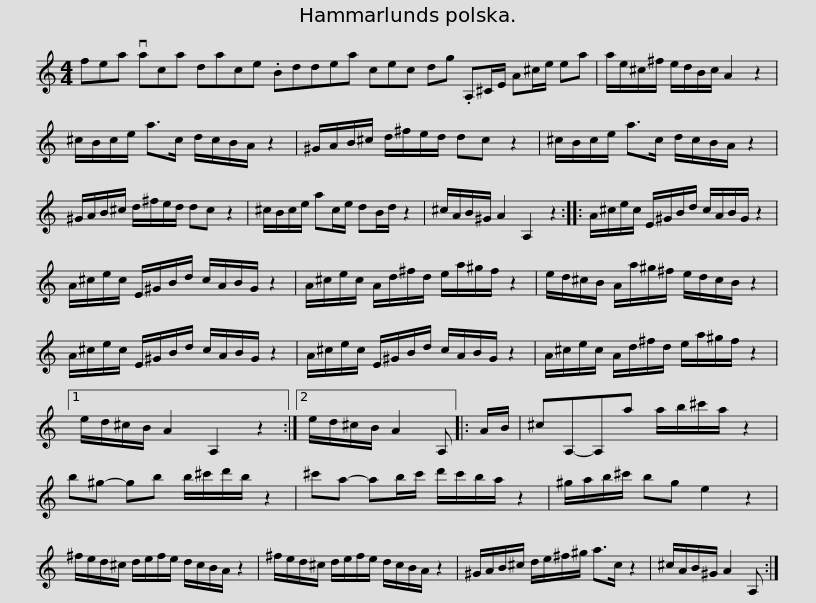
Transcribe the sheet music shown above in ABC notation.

X:1
L:1/8
M:4/4
I:linebreak $
K:C
V:1 treble
V:1
 fea vaca dace .Bddea cec dg .A,^C/E/ A^c/e/ ea |$ a/e/^c/^f/ e/d/B/c/ A2 z2 | ^c/B/c/e/ a>c d/c/B/A/ z2 | ^G/A/B/^c/ d/^f/e/d/ dc z2 | ^c/B/c/e/ a>c d/c/B/A/ z2 |$ %5
 ^G/A/B/^c/ d/^f/e/d/ dc z2 | ^c/B/c/e/ ac/e/ dB/d/ z2 | ^c/A/B/^G/ A2 A,2 z2 :: A/^c/e/c/ E/^G/B/d/ c/A/B/G/ z2 |$ A/^c/e/c/ E/^G/B/d/ c/A/B/G/ z2 | %10
 A/^c/e/c/ A/d/^f/d/ e/a/^g/f/ z2 | e/d/^c/B/ A/a/^g/^f/ e/d/c/B/ z2 |$ A/^c/e/c/ E/^G/B/d/ c/A/B/G/ z2 | A/^c/e/c/ E/^G/B/d/ c/A/B/G/ z2 | A/^c/e/c/ A/d/^f/d/ e/a/^g/f/ z2 |1 %15
 e/d/^c/B/ A2 A,2 z2 :|2$ e/d/^c/B/ A2 A, |: A/B/ | ^cA,-A,a a/b/^c'/a/ z2 | b^g- gb b/^c'/d'/b/ z2 | %20
 ^c'a- ab/c'/ d'/c'/b/a/ z2 |$ ^g/a/b/^c'/ bg e2 z2 | ^f/e/d/^c/ d/e/f/e/ d/c/B/A/ z2 | ^f/e/d/^c/ d/e/f/e/ d/c/B/A/ z2 | ^G/A/B/^c/ d/e/^f/^g/ a>c z2 |$ %25
 ^c/A/B/^G/ A2 A, :| %26
